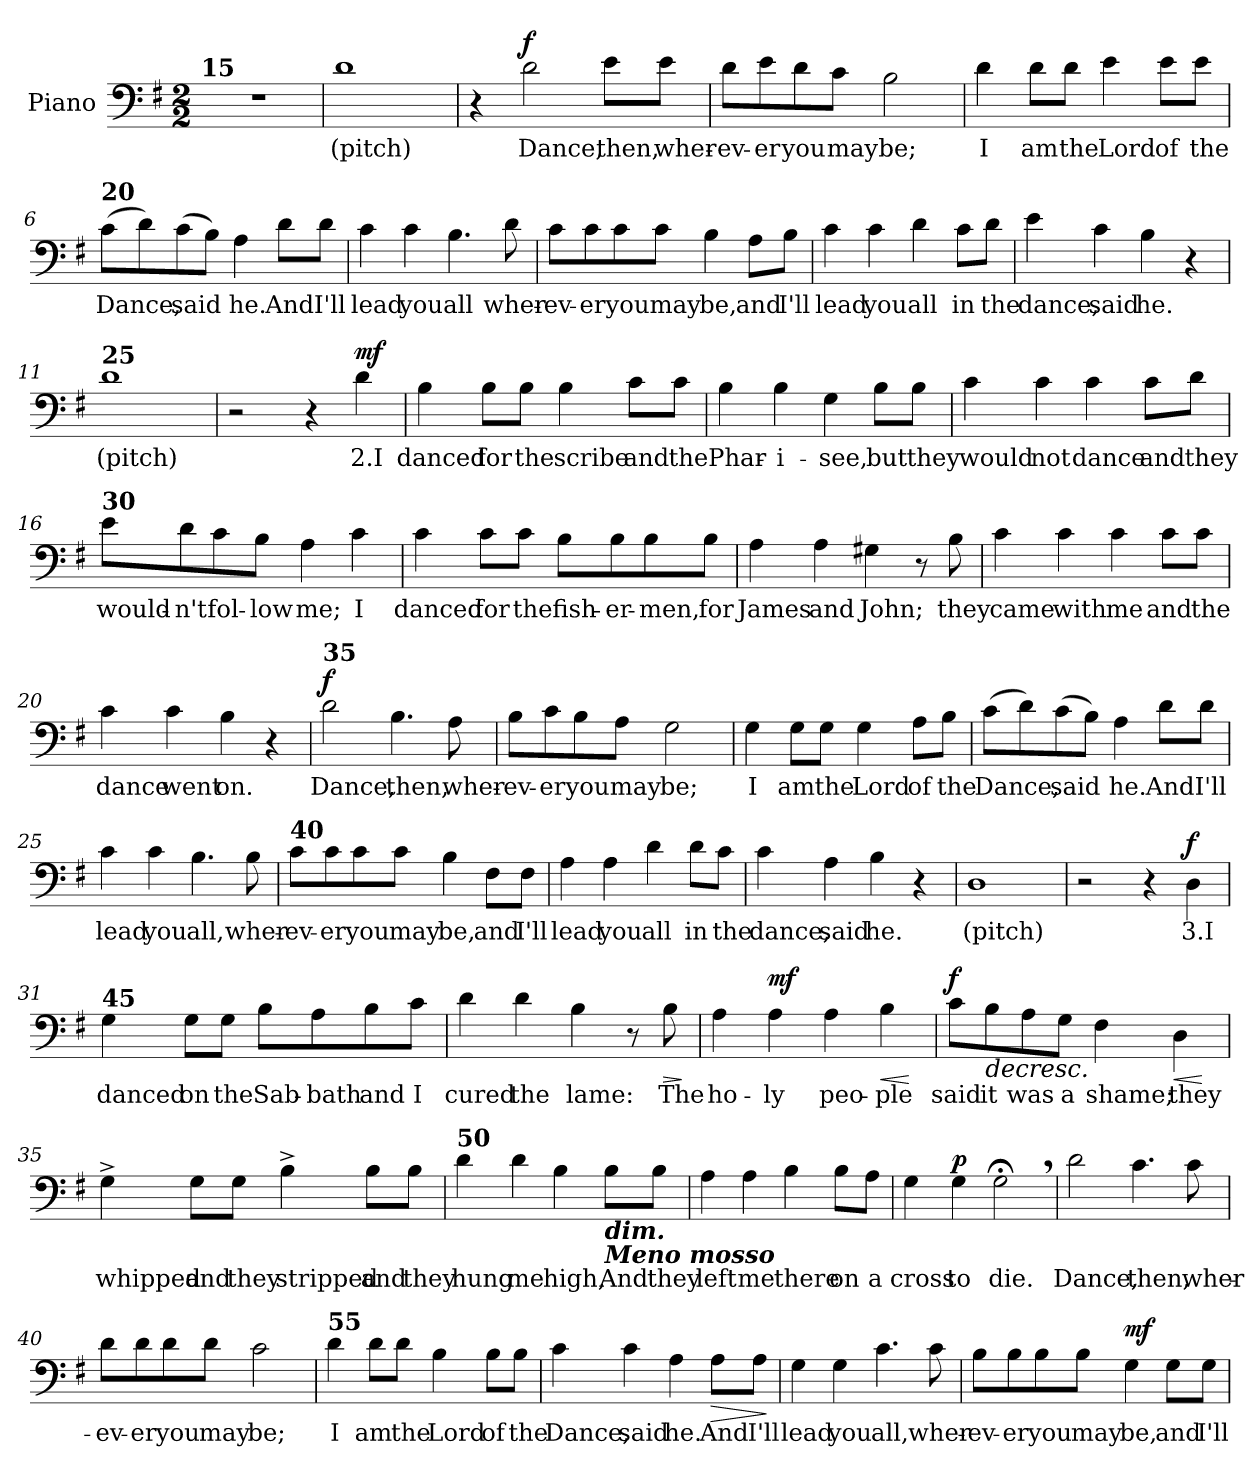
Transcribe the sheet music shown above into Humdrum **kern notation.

**kern	**text	**dynam
*part1	*part1	*part1
*staff1	*staff1	*staff1
*I"Piano	*	*
*I'Pno.	*	*
*clefF4	*	*
*k[f#]	*	*
*M2/2	*	*
=1	=1	=1
!LO:TX:a:B:t=15	!	!
1r	.	.
=2	=2	=2
!	!LO:LY:b	!
1d	(pitch)	.
=3	=3	=3
4r	.	.
!	!LO:LY:b	!LO:DY:b
2d\	Dance,	f
!	!LO:LY:b	!
8e\L	then,	.
!	!LO:LY:b	!
8e\J	wher-	.
=4	=4	=4
!	!LO:LY:b	!
8d\L	-ev-	.
!	!LO:LY:b	!
8e\	-er	.
!	!LO:LY:b	!
8d\	you	.
!	!LO:LY:b	!
8c\J	may	.
!	!LO:LY:b	!
2B\	be;	.
=5	=5	=5
!	!LO:LY:b	!
4d\	I	.
!	!LO:LY:b	!
8d\L	am	.
!	!LO:LY:b	!
8d\J	the	.
!	!LO:LY:b	!
4e\	Lord	.
!	!LO:LY:b	!
8e\L	of	.
!	!LO:LY:b	!
8e\J	the	.
!!LO:LB:g=z
=6	=6	=6
!LO:TX:a:B:t=20	!	!
!	!LO:LY:b	!
(>8c\L	Dance,	.
8d\)	.	.
!	!LO:LY:b	!
(>8c\	said	.
8B\J)	.	.
!	!LO:LY:b	!
4A\	he.	.
!	!LO:LY:b	!
8d\L	And	.
!	!LO:LY:b	!
8d\J	I'll	.
=7	=7	=7
!	!LO:LY:b	!
4c\	lead	.
!	!LO:LY:b	!
4c\	you	.
!	!LO:LY:b	!
4.B\	all	.
!	!LO:LY:b	!
8d\	wher-	.
=8	=8	=8
!	!LO:LY:b	!
8c\L	-ev-	.
!	!LO:LY:b	!
8c\	-er	.
!	!LO:LY:b	!
8c\	you	.
!	!LO:LY:b	!
8c\J	may	.
!	!LO:LY:b	!
4B\	be,	.
!	!LO:LY:b	!
8A\L	and	.
!	!LO:LY:b	!
8B\J	I'll	.
!!LO:LB:g=z
=9	=9	=9
!	!LO:LY:b	!
4c\	lead	.
!	!LO:LY:b	!
4c\	you	.
!	!LO:LY:b	!
4d\	all	.
!	!LO:LY:b	!
8c\L	in	.
!	!LO:LY:b	!
8d\J	the	.
=10	=10	=10
!	!LO:LY:b	!
4e\	dance,	.
!	!LO:LY:b	!
4c\	said	.
!	!LO:LY:b	!
4B\	he.	.
4r	.	.
=11	=11	=11
!LO:TX:a:B:t=25	!	!
!	!LO:LY:b	!
1d	(pitch)	.
=12	=12	=12
2r	.	.
4r	.	.
!	!LO:LY:b	!LO:DY:b
4d\	2.I	mf
=13	=13	=13
!	!LO:LY:b	!
4B\	danced	.
!	!LO:LY:b	!
8B\L	for	.
!	!LO:LY:b	!
8B\J	the	.
!	!LO:LY:b	!
4B\	scribe	.
!	!LO:LY:b	!
8c\L	and	.
!	!LO:LY:b	!
8c\J	the	.
!!LO:LB:g=z
=14	=14	=14
!	!LO:LY:b	!
4B\	Phar-	.
!	!LO:LY:b	!
4B\	-i-	.
!	!LO:LY:b	!
4G\	-see,	.
!	!LO:LY:b	!
8B\L	but	.
!	!LO:LY:b	!
8B\J	they	.
=15	=15	=15
!	!LO:LY:b	!
4c\	would	.
!	!LO:LY:b	!
4c\	not	.
!	!LO:LY:b	!
4c\	dance	.
!	!LO:LY:b	!
8c\L	and	.
!	!LO:LY:b	!
8d\J	they	.
=16	=16	=16
!LO:TX:a:B:t=30	!	!
!	!LO:LY:b	!
8e\L	would-	.
!	!LO:LY:b	!
8d\	-n't	.
!	!LO:LY:b	!
8c\	fol-	.
!	!LO:LY:b	!
8B\J	-low	.
!	!LO:LY:b	!
4A\	me;	.
!	!LO:LY:b	!
4c\	I	.
!!LO:LB:g=z
=17	=17	=17
!	!LO:LY:b	!
4c\	danced	.
!	!LO:LY:b	!
8c\L	for	.
!	!LO:LY:b	!
8c\J	the	.
!	!LO:LY:b	!
8B\L	fish-	.
!	!LO:LY:b	!
8B\	-er-	.
!	!LO:LY:b	!
8B\	-men,	.
!	!LO:LY:b	!
8B\J	for	.
=18	=18	=18
!	!LO:LY:b	!
4A\	James	.
!	!LO:LY:b	!
4A\	and	.
!	!LO:LY:b	!
4G#X\	John;	.
8r	.	.
!	!LO:LY:b	!
8B\	they	.
=19	=19	=19
!	!LO:LY:b	!
4c\	came	.
!	!LO:LY:b	!
4c\	with	.
!	!LO:LY:b	!
4c\	me	.
!	!LO:LY:b	!
8c\L	and	.
!	!LO:LY:b	!
8c\J	the	.
!!LO:LB:g=z
=20	=20	=20
!	!LO:LY:b	!
4c\	dance	.
!	!LO:LY:b	!
4c\	went	.
!	!LO:LY:b	!
4B\	on.	.
4r	.	.
=21	=21	=21
!LO:TX:a:B:t=35	!	!
!	!LO:LY:b	!LO:DY:b
2d\	Dance,	f
!	!LO:LY:b	!
4.B\	then,	.
!	!LO:LY:b	!
8A\	wher-	.
=22	=22	=22
!	!LO:LY:b	!
8B\L	-ev-	.
!	!LO:LY:b	!
8c\	-er	.
!	!LO:LY:b	!
8B\	you	.
!	!LO:LY:b	!
8A\J	may	.
!	!LO:LY:b	!
2G\	be;	.
=23	=23	=23
!	!LO:LY:b	!
4G\	I	.
!	!LO:LY:b	!
8G\L	am	.
!	!LO:LY:b	!
8G\J	the	.
!	!LO:LY:b	!
4G\	Lord	.
!	!LO:LY:b	!
8A\L	of	.
!	!LO:LY:b	!
8B\J	the	.
!!LO:LB:g=z
=24	=24	=24
!	!LO:LY:b	!
(>8c\L	Dance,	.
8d\)	.	.
!	!LO:LY:b	!
(>8c\	said	.
8B\J)	.	.
!	!LO:LY:b	!
4A\	he.	.
!	!LO:LY:b	!
8d\L	And	.
!	!LO:LY:b	!
8d\J	I'll	.
=25	=25	=25
!	!LO:LY:b	!
4c\	lead	.
!	!LO:LY:b	!
4c\	you	.
!	!LO:LY:b	!
4.B\	all,	.
!	!LO:LY:b	!
8B\	wher-	.
=26	=26	=26
!LO:TX:a:B:t=40	!	!
!	!LO:LY:b	!
8c\L	-ev-	.
!	!LO:LY:b	!
8c\	-er	.
!	!LO:LY:b	!
8c\	you	.
!	!LO:LY:b	!
8c\J	may	.
!	!LO:LY:b	!
4B\	be,	.
!	!LO:LY:b	!
8F#\L	and	.
!	!LO:LY:b	!
8F#\J	I'll	.
!!LO:LB:g=z
=27	=27	=27
!	!LO:LY:b	!
4A\	lead	.
!	!LO:LY:b	!
4A\	you	.
!	!LO:LY:b	!
4d\	all	.
!	!LO:LY:b	!
8d\L	in	.
!	!LO:LY:b	!
8c\J	the	.
=28	=28	=28
!	!LO:LY:b	!
4c\	dance,	.
!	!LO:LY:b	!
4A\	said	.
!	!LO:LY:b	!
4B\	he.	.
4r	.	.
=29	=29	=29
!	!LO:LY:b	!
1D	(pitch)	.
=30	=30	=30
2r	.	.
4r	.	.
!	!LO:LY:b	!LO:DY:b
4D\	3.I	f
=31	=31	=31
!LO:TX:a:B:t=45	!	!
!	!LO:LY:b	!
4G\	danced	.
!	!LO:LY:b	!
8G\L	on	.
!	!LO:LY:b	!
8G\J	the	.
!	!LO:LY:b	!
8B\L	Sab-	.
!	!LO:LY:b	!
8A\	-bath	.
!	!LO:LY:b	!
8B\	and	.
!	!LO:LY:b	!
8c\J	I	.
!!LO:PB:g=z
=32	=32	=32
!	!LO:LY:b	!
4d\	cured	.
!	!LO:LY:b	!
4d\	the	.
!	!LO:LY:b	!
4B\	lame:	.
8r	.	.
!	!LO:LY:b	!LO:HP:b
8B\	The	>
.	.	]
=33	=33	=33
!	!LO:LY:b	!
4A\	ho-	.
!	!LO:LY:b	!LO:DY:b
4A\	-ly	mf
!	!LO:LY:b	!
4A\	peo-	.
!	!LO:LY:b	!LO:HP:b
4B\	-ple	<
.	.	[
=34	=34	=34
!	!LO:LY:b	!LO:DY:b
8c\L	said	f
!	!LO:LY:b	!LO:HP:b
8B\	it	>
!	!LO:LY:b	!
8A\	was	.
!	!LO:LY:b	!
8G\J	a	.
!	!LO:LY:b	!
4F#\	shame;	.
!	!LO:LY:b	!LO:HP:b
4D\	they	<
.	.	] [
!!LO:LB:g=z
=35	=35	=35
!	!LO:LY:b	!
4G^\	whipped	.
!	!LO:LY:b	!
8G\L	and	.
!	!LO:LY:b	!
8G\J	they	.
!	!LO:LY:b	!
4B^\	stripped	.
!	!LO:LY:b	!
8B\L	and	.
!	!LO:LY:b	!
8B\J	they	.
=36	=36	=36
!LO:TX:a:B:t=50	!	!
!	!LO:LY:b	!
4d\	hung	.
!	!LO:LY:b	!
4d\	me	.
!	!LO:LY:b	!
4B\	high,	.
!LO:TX:b:Bi:t=dim.	!	!
!LO:TX:b:Bi:t=Meno mosso	!	!
!	!LO:LY:b	!
8B\L	And	.
!	!LO:LY:b	!
8B\J	they	.
=37	=37	=37
!	!LO:LY:b	!
4A\	left	.
!	!LO:LY:b	!
4A\	me	.
!	!LO:LY:b	!
4B\	there	.
!	!LO:LY:b	!
8B\L	on	.
!	!LO:LY:b	!
8A\J	a	.
!!LO:LB:g=z
=38	=38	=38
!	!LO:LY:b	!
4G\	cross	.
!	!LO:LY:b	!LO:DY:b
4G\	to	p
!	!LO:LY:b	!
2G;<,\	die.	.
=39	=39	=39
!	!LO:LY:b	!
2d\	Dance,	.
!	!LO:LY:b	!
4.c\	then,	.
!	!LO:LY:b	!
8c\	wher-	.
=40	=40	=40
!	!LO:LY:b	!
8d\L	-ev-	.
!	!LO:LY:b	!
8d\	-er	.
!	!LO:LY:b	!
8d\	you	.
!	!LO:LY:b	!
8d\J	may	.
!	!LO:LY:b	!
2c\	be;	.
=41	=41	=41
!LO:TX:a:B:t=55	!	!
!	!LO:LY:b	!
4d\	I	.
!	!LO:LY:b	!
8d\L	am	.
!	!LO:LY:b	!
8d\J	the	.
!	!LO:LY:b	!
4B\	Lord	.
!	!LO:LY:b	!
8B\L	of	.
!	!LO:LY:b	!
8B\J	the	.
!!LO:LB:g=z
=42	=42	=42
!	!LO:LY:b	!
4c\	Dance,	.
!	!LO:LY:b	!
4c\	said	.
!	!LO:LY:b	!
4A\	he.	.
!	!LO:LY:b	!LO:HP:b
8A\L	And	>
!	!LO:LY:b	!
8A\J	I'll	.
.	.	]
=43	=43	=43
!	!LO:LY:b	!
4G\	lead	.
!	!LO:LY:b	!
4G\	you	.
!	!LO:LY:b	!
4.c\	all,	.
!	!LO:LY:b	!
8c\	wher-	.
=44	=44	=44
!	!LO:LY:b	!
8B\L	-ev-	.
!	!LO:LY:b	!
8B\	-er	.
!	!LO:LY:b	!
8B\	you	.
!	!LO:LY:b	!
8B\J	may	.
!	!LO:LY:b	!LO:DY:b
4G\	be,	mf
!	!LO:LY:b	!
8G\L	and	.
!	!LO:LY:b	!
8G\J	I'll	.
=	=	=
*-	*-	*-
